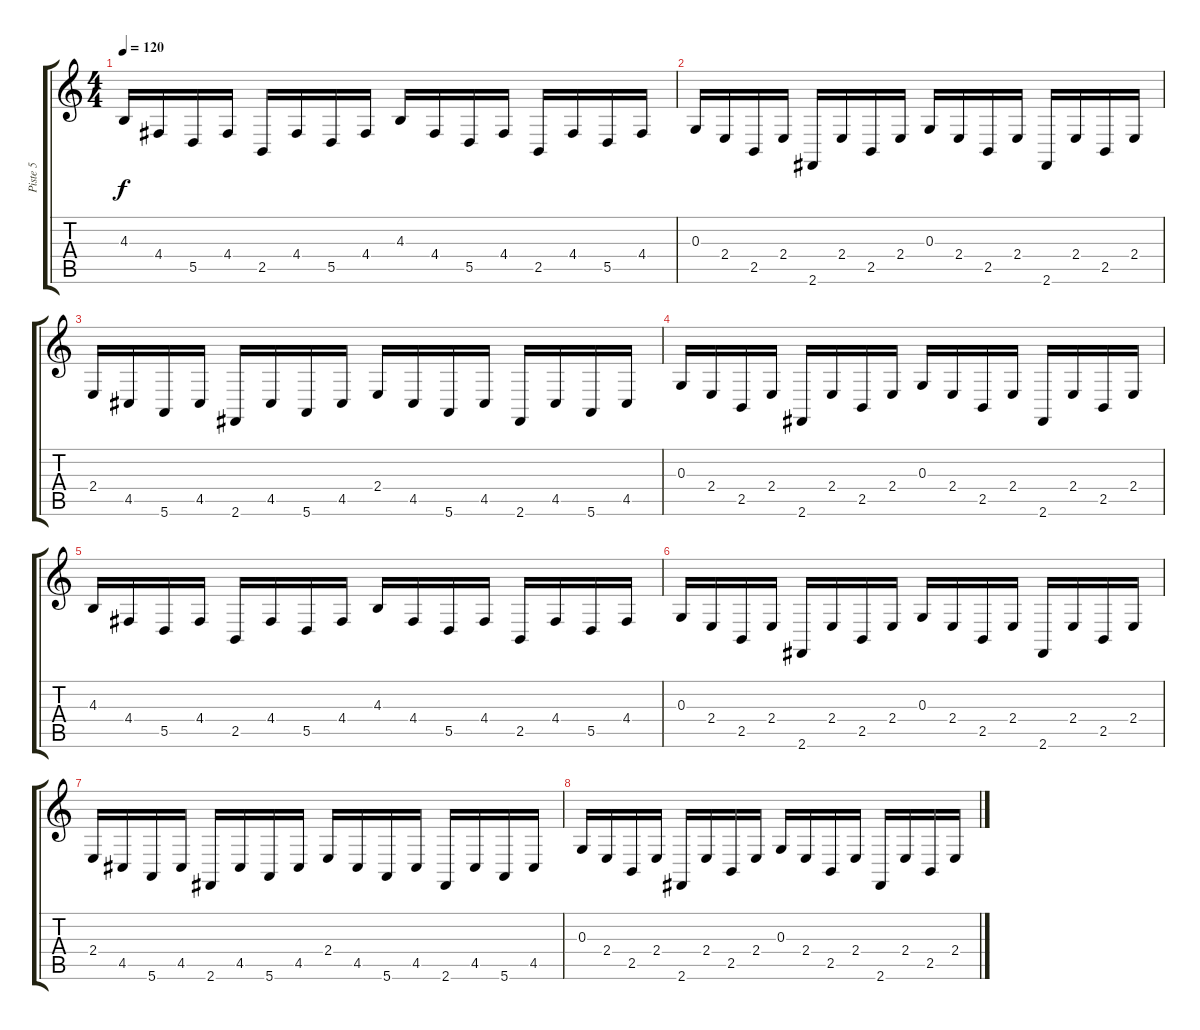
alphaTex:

\track ("Piste 5" "Piste 5") {instrument churchorgan}
\staff {score tabs}
\tuning (E4 B3 G3 D3 A2 E2) {hide}
\ts (4 4)
\tempo 120
\clef g2
\ks c
4.3.16{dy f} 4.4.16 5.5.16 4.4.16 2.5.16 4.4.16 5.5.16 4.4.16 4.3.16 4.4.16 5.5.16 4.4.16 2.5.16 4.4.16 5.5.16 4.4.16 |
0.3.16 2.4.16 2.5.16 2.4.16 2.6.16 2.4.16 2.5.16 2.4.16 0.3.16 2.4.16 2.5.16 2.4.16 2.6.16 2.4.16 2.5.16 2.4.16 |
2.4.16 4.5.16 5.6.16 4.5.16 2.6.16 4.5.16 5.6.16 4.5.16 2.4.16 4.5.16 5.6.16 4.5.16 2.6.16 4.5.16 5.6.16 4.5.16 |
0.3.16 2.4.16 2.5.16 2.4.16 2.6.16 2.4.16 2.5.16 2.4.16 0.3.16 2.4.16 2.5.16 2.4.16 2.6.16 2.4.16 2.5.16 2.4.16 |
4.3.16 4.4.16 5.5.16 4.4.16 2.5.16 4.4.16 5.5.16 4.4.16 4.3.16 4.4.16 5.5.16 4.4.16 2.5.16 4.4.16 5.5.16 4.4.16 |
0.3.16 2.4.16 2.5.16 2.4.16 2.6.16 2.4.16 2.5.16 2.4.16 0.3.16 2.4.16 2.5.16 2.4.16 2.6.16 2.4.16 2.5.16 2.4.16 |
2.4.16 4.5.16 5.6.16 4.5.16 2.6.16 4.5.16 5.6.16 4.5.16 2.4.16 4.5.16 5.6.16 4.5.16 2.6.16 4.5.16 5.6.16 4.5.16 |
0.3.16 2.4.16 2.5.16 2.4.16 2.6.16 2.4.16 2.5.16 2.4.16 0.3.16 2.4.16 2.5.16 2.4.16 2.6.16 2.4.16 2.5.16 2.4.16
